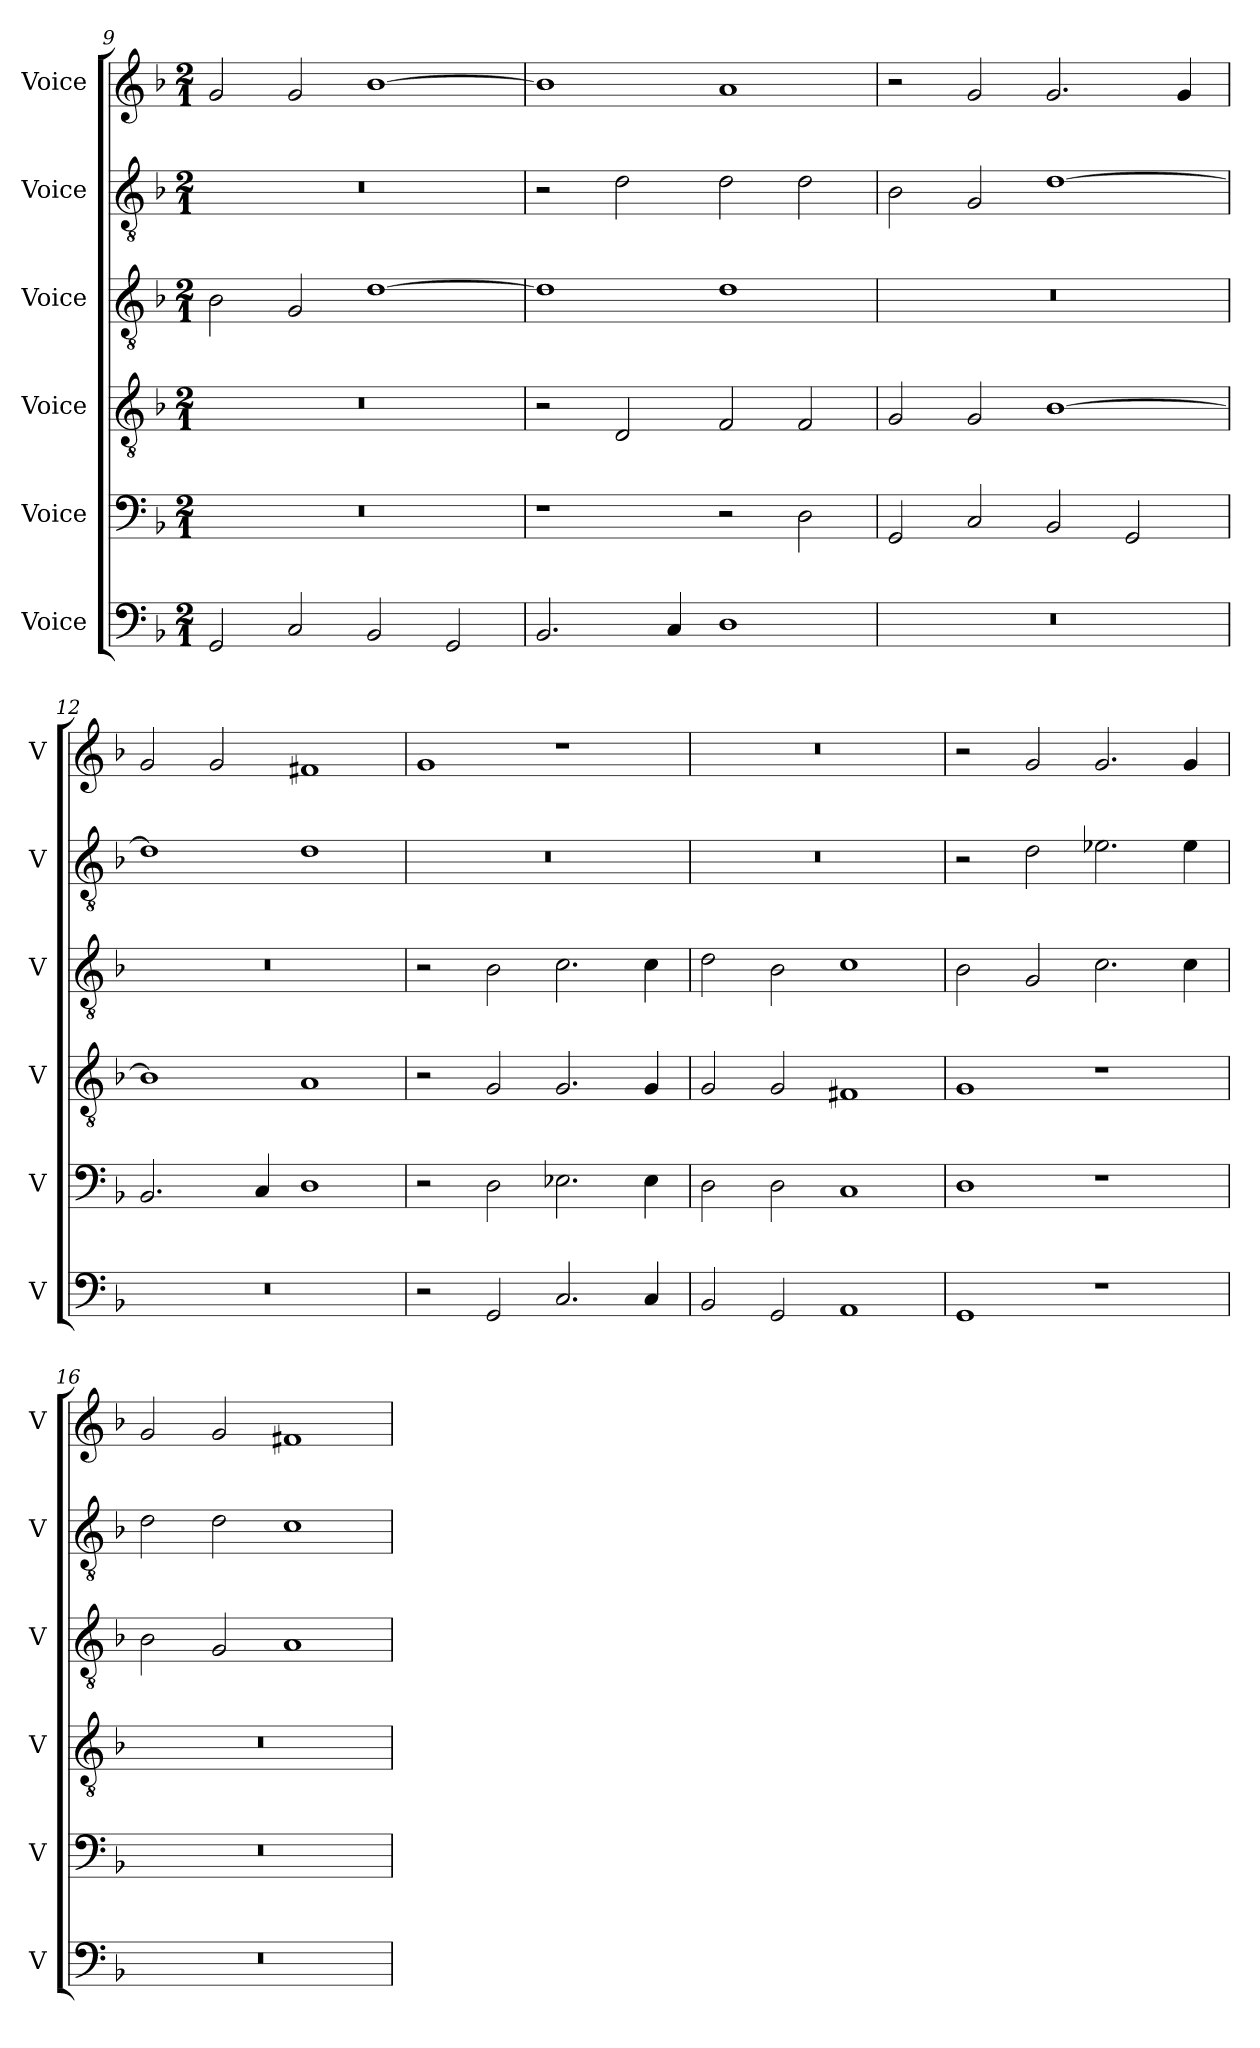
**kern	**kern	**kern	**kern	**kern	**kern
*part6	*part5	*part4	*part3	*part2	*part1
*staff6	*staff5	*staff4	*staff3	*staff2	*staff1
*I"Voice	*I"Voice	*I"Voice	*I"Voice	*I"Voice	*I"Voice
*I'V	*I'V	*I'V	*I'V	*I'V	*I'V
*clefF4	*clefF4	*clefGv2	*clefGv2	*clefGv2	*clefG2
*k[b-]	*k[b-]	*k[b-]	*k[b-]	*k[b-]	*k[b-]
*M2/1	*M2/1	*M2/1	*M2/1	*M2/1	*M2/1
=9	=9	=9	=9	=9	=9
2GG/	0r	0r	2B-\	0r	2g/
2C/	.	.	2G/	.	2g/
2BB-/	.	.	[1d	.	[1b-
2GG/	.	.	.	.	.
=10	=10	=10	=10	=10	=10
2.BB-/	1r	2r	1d]	2r	1b-]
.	.	2D/	.	2d\	.
4C/	.	.	.	.	.
1D	2r	2F/	1d	2d\	1a
.	2D\	2F/	.	2d\	.
=11	=11	=11	=11	=11	=11
0r	2GG/	2G/	0r	2B-\	2r
.	2C/	2G/	.	2G/	2g/
.	2BB-/	[1B-	.	[1d	2.g/
.	2GG/	.	.	.	.
.	.	.	.	.	4g/
!!LO:LB:g=z
=12	=12	=12	=12	=12	=12
0r	2.BB-/	1B-]	0r	1d]	2g/
.	.	.	.	.	2g/
.	4C/	.	.	.	.
.	1D	1A	.	1d	1f#X
=13	=13	=13	=13	=13	=13
2r	2r	2r	2r	0r	1g
2GG/	2D\	2G/	2B-\	.	.
2.C/	2.E-X\	2.G/	2.c\	.	1r
4C/	4E-\	4G/	4c\	.	.
=14	=14	=14	=14	=14	=14
2BB-/	2D\	2G/	2d\	0r	0r
2GG/	2D\	2G/	2B-\	.	.
1AA	1C	1F#X	1c	.	.
=15	=15	=15	=15	=15	=15
1GG	1D	1G	2B-\	2r	2r
.	.	.	2G/	2d\	2g/
1r	1r	1r	2.c\	2.e-X\	2.g/
.	.	.	4c\	4e-\	4g/
!!LO:PB:g=z
=16	=16	=16	=16	=16	=16
0r	0r	0r	2B-\	2d\	2g/
.	.	.	2G/	2d\	2g/
.	.	.	1A	1c	1f#X
=	=	=	=	=	=
*-	*-	*-	*-	*-	*-
